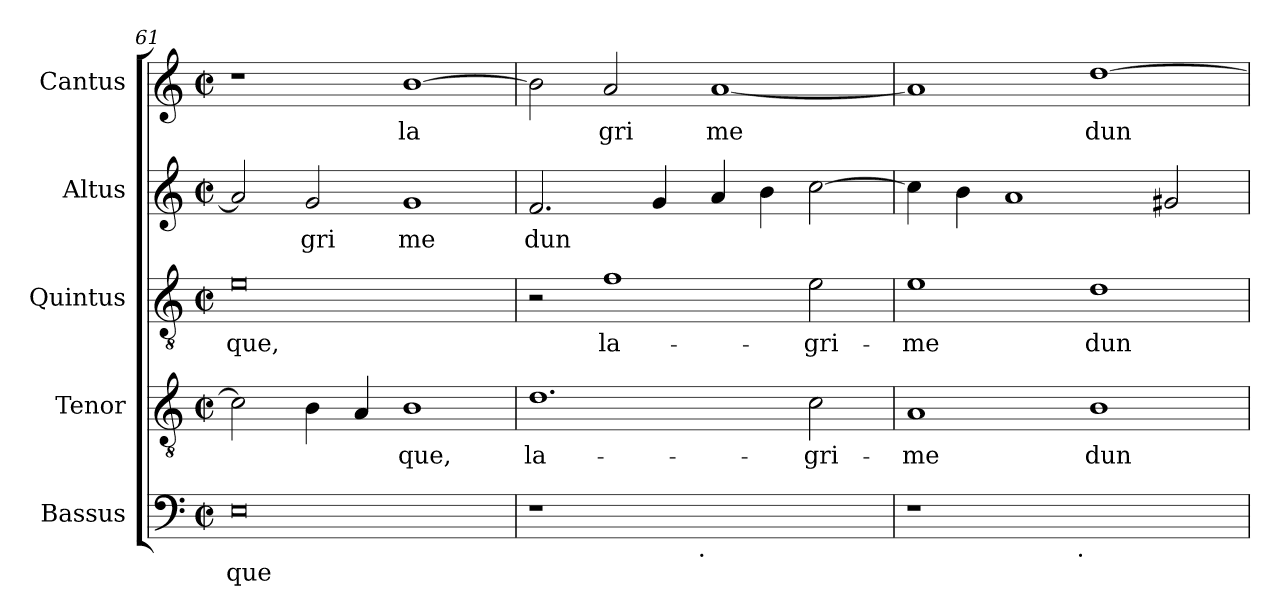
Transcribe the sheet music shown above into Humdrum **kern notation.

**kern	**text	**kern	**text	**kern	**text	**kern	**text	**kern	**text
*part5	*part5	*part4	*part4	*part3	*part3	*part2	*part2	*part1	*part1
*staff5	*staff5	*staff4	*staff4	*staff3	*staff3	*staff2	*staff2	*staff1	*staff1
*I"Bassus	*	*I"Tenor	*	*I"Quintus	*	*I"Altus	*	*I"Cantus	*
!!LO:LB:g=z
*clefF4	*	*clefGv2	*	*clefGv2	*	*clefG2	*	*clefG2	*
*k[]	*	*k[]	*	*k[]	*	*k[]	*	*k[]	*
*C:	*	*C:	*	*C:	*	*C:	*	*C:	*
*M2/2	*	*M2/2	*	*M2/2	*	*M2/2	*	*M2/2	*
*met(c|)	*	*met(c|)	*	*met(c|)	*	*met(c|)	*	*met(c|)	*
=61	=61	=61	=61	=61	=61	=61	=61	=61	=61
!	!LO:LY:b:cj	!	!LO:LY:b:cj	!	!LO:LY:b:cj	!	!LO:LY:b:cj	!	!
0E	-que	2c\]	--	0e	que,	2a/]	--	1r	.
!	!	!	!LO:LY:b:cj	!	!	!	!LO:LY:b:cj	!	!
.	.	4B\	--	.	.	2g/	-gri	.	.
!	!	!	!LO:LY:b:cj	!	!	!	!	!	!
.	.	4A/	--	.	.	.	.	.	.
!	!	!	!LO:LY:b:cj	!	!	!	!LO:LY:b:cj	!	!LO:LY:b:cj
.	.	1B	-que,	.	.	1g	me	[>1b	la
=62	=62	=62	=62	=62	=62	=62	=62	=62	=62
!	!	!	!LO:LY:b:cj	!	!	!	!LO:LY:b:cj	!	!LO:LY:b:cj
*^	*	*	*	*	*	*	*	*	*
1r	2ryy	.	1.d	la-	2r	.	2.f/	dun	2b\]	.
!	!	!	!	!	!	!LO:LY:b:cj	!	!	!	!LO:LY:b:cj
.	4...ryy	.	.	.	1f	la-	.	.	2a/	gri
!	!	!	!	!	!	!	!	!LO:LY:b:cj	!	!
.	.	.	.	.	.	.	4g/	.	.	.
!	!LO:TX:b:t=.	!	!	!	!	!	!	!	!	!
.	1ryy	.	.	.	.	.	.	.	.	.
!	!	!	!	!	!	!	!	!LO:LY:b:cj	!	!LO:LY:b:cj
1ryy	.	.	.	.	.	.	4a/	.	[<1a	me
!	!	!	!	!	!	!	!	!LO:LY:b:cj	!	!
.	.	.	.	.	.	.	4b\	.	.	.
!	!	!	!	!LO:LY:b:cj	!	!LO:LY:b:cj	!	!LO:LY:b:cj	!	!
.	.	.	2c\	-gri-	2e\	-gri-	[>2cc\	.	.	.
.	32ryy	.	.	.	.	.	.	.	.	.
=63	=63	=63	=63	=63	=63	=63	=63	=63	=63	=63
!	!	!	!	!LO:LY:b:cj	!	!LO:LY:b:cj	!	!LO:LY:b:cj	!	!LO:LY:b:cj
1r	2ryy	.	1A	-me	1e	-me	4cc\]	.	1a]	.
!	!	!	!	!	!	!	!	!LO:LY:b:cj	!	!
.	.	.	.	.	.	.	4b\	.	.	.
!	!	!	!	!	!	!	!	!LO:LY:b:cj	!	!
.	4...ryy	.	.	.	.	.	1a	.	.	.
!	!LO:TX:b:t=.	!	!	!	!	!	!	!	!	!
.	1ryy	.	.	.	.	.	.	.	.	.
!	!	!	!	!LO:LY:b:cj	!	!LO:LY:b:cj	!	!	!	!LO:LY:b:cj
1ryy	.	.	1B	dun-	1d	dun-	.	.	[>1dd	dun
!	!	!	!	!	!	!	!	!LO:LY:b:cj	!	!
.	.	.	.	.	.	.	2g#/	.	.	.
.	32ryy	.	.	.	.	.	.	.	.	.
*v	*v	*	*	*	*	*	*	*	*	*
=	=	=	=	=	=	=	=	=	=
*-	*-	*-	*-	*-	*-	*-	*-	*-	*-
